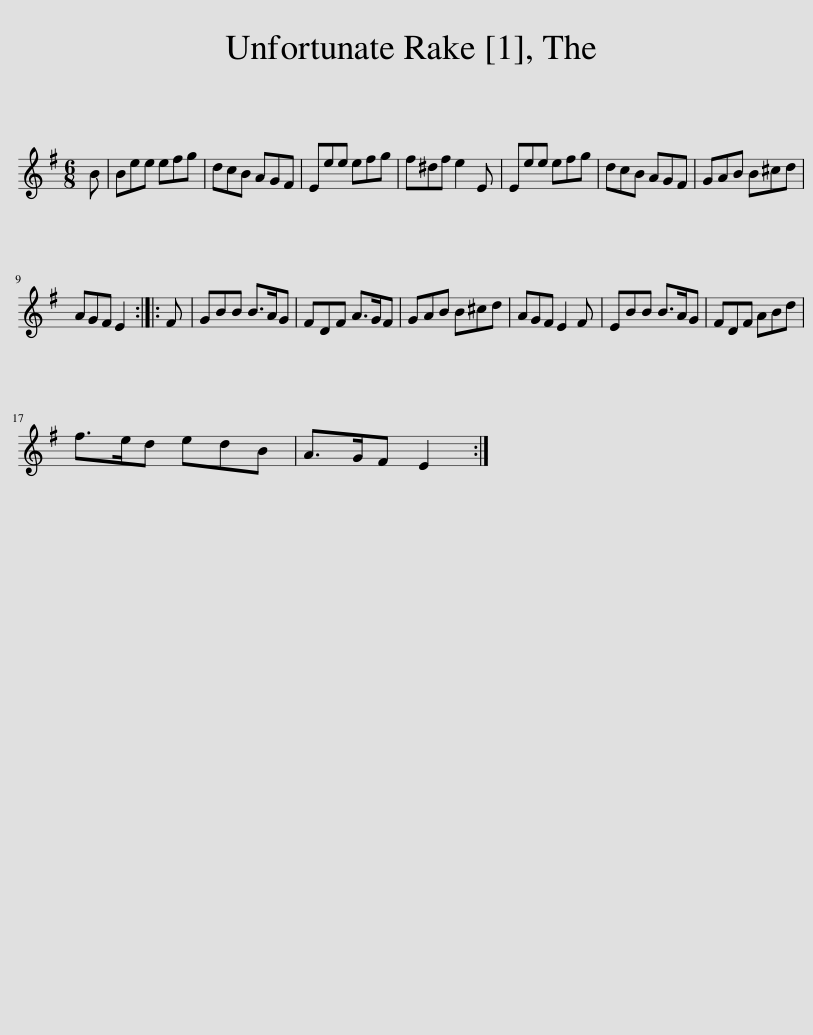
X:1
L:1/8
M:6/8
I:linebreak $
K:Emin
V:1 treble
V:1
 B | Bee efg | dcB AGF | Eee efg | f^df e2 E | %5
 Eee efg | dcB AGF | GAB B^cd |$ AGF E2 :: F | %10
 GBB B>AG | FDF A>GF | GAB B^cd | AGF E2 F | EBB B>AG | %15
 FDF ABd |$ f>ed edB | A>GF E2 :| %18
